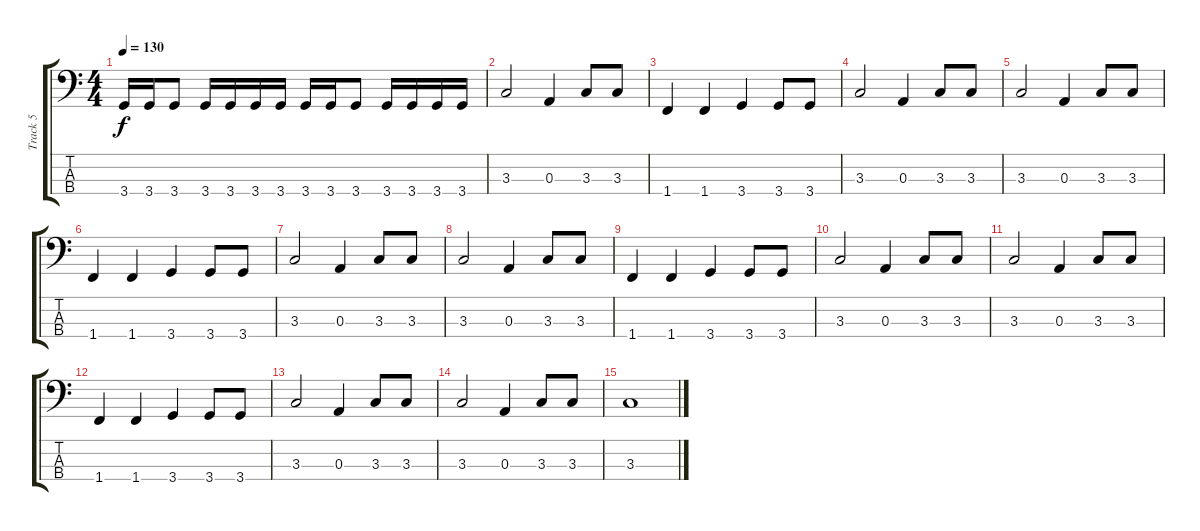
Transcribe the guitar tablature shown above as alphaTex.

\track ("Track 5" "Track 5") {instrument electricbasspick}
\staff {score tabs}
\tuning (G2 D2 A1 E1) {hide}
\ts (4 4)
\tempo 130
\clef f4
\ks c
3.4.16{dy f} 3.4.16 3.4.8 3.4.16 3.4.16 3.4.16 3.4.16 3.4.16 3.4.16 3.4.8 3.4.16 3.4.16 3.4.16 3.4.16 |
3.3.2 0.3.4 3.3.8 3.3.8 |
1.4.4 1.4.4 3.4.4 3.4.8 3.4.8 |
3.3.2 0.3.4 3.3.8 3.3.8 |
3.3.2 0.3.4 3.3.8 3.3.8 |
1.4.4 1.4.4 3.4.4 3.4.8 3.4.8 |
3.3.2 0.3.4 3.3.8 3.3.8 |
3.3.2 0.3.4 3.3.8 3.3.8 |
1.4.4 1.4.4 3.4.4 3.4.8 3.4.8 |
3.3.2 0.3.4 3.3.8 3.3.8 |
3.3.2 0.3.4 3.3.8 3.3.8 |
1.4.4 1.4.4 3.4.4 3.4.8 3.4.8 |
3.3.2 0.3.4 3.3.8 3.3.8 |
3.3.2 0.3.4 3.3.8 3.3.8 |
3.3.1
